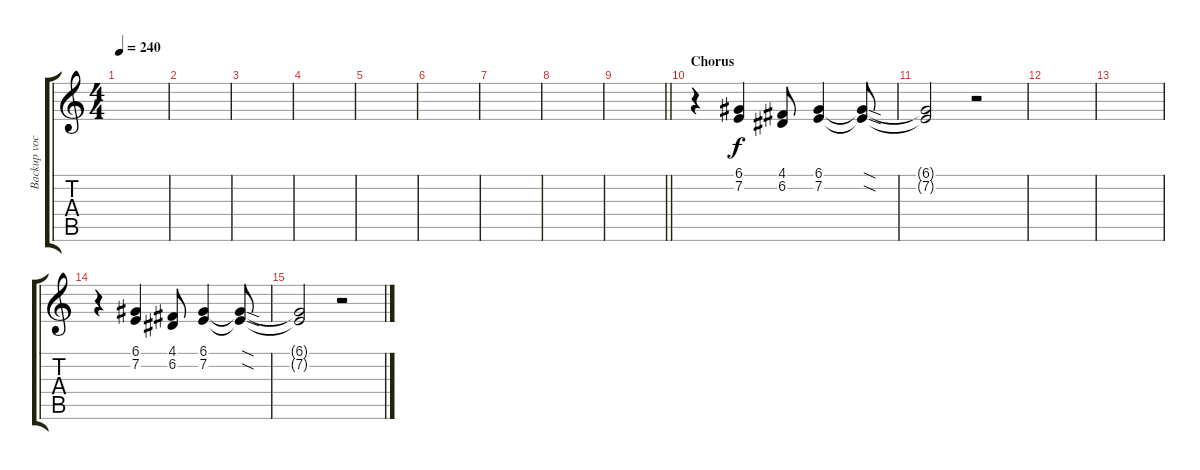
\track ("Backup vocals" "Backup voc") {instrument lead6voice}
\staff {score tabs}
\tuning (D4 A3 F3 C3 G2 D2) {hide}
\ts (4 4)
\tempo 240
\clef g2
\ks c
|
|
|
|
|
|
|
|
\barLineRight lightlight
|
\section ("" "Chorus")
r.4 (6.1 7.2).4 (4.1 6.2).8 (6.1 7.2).4 (6.1{sod t} 7.2{sod t}).8 |
(6.1{t} 7.2{t}).2 r.2 |
|
|
r.4 (6.1 7.2).4 (4.1 6.2).8 (6.1 7.2).4 (6.1{sod t} 7.2{sod t}).8 |
(6.1{t} 7.2{t}).2 r.2
